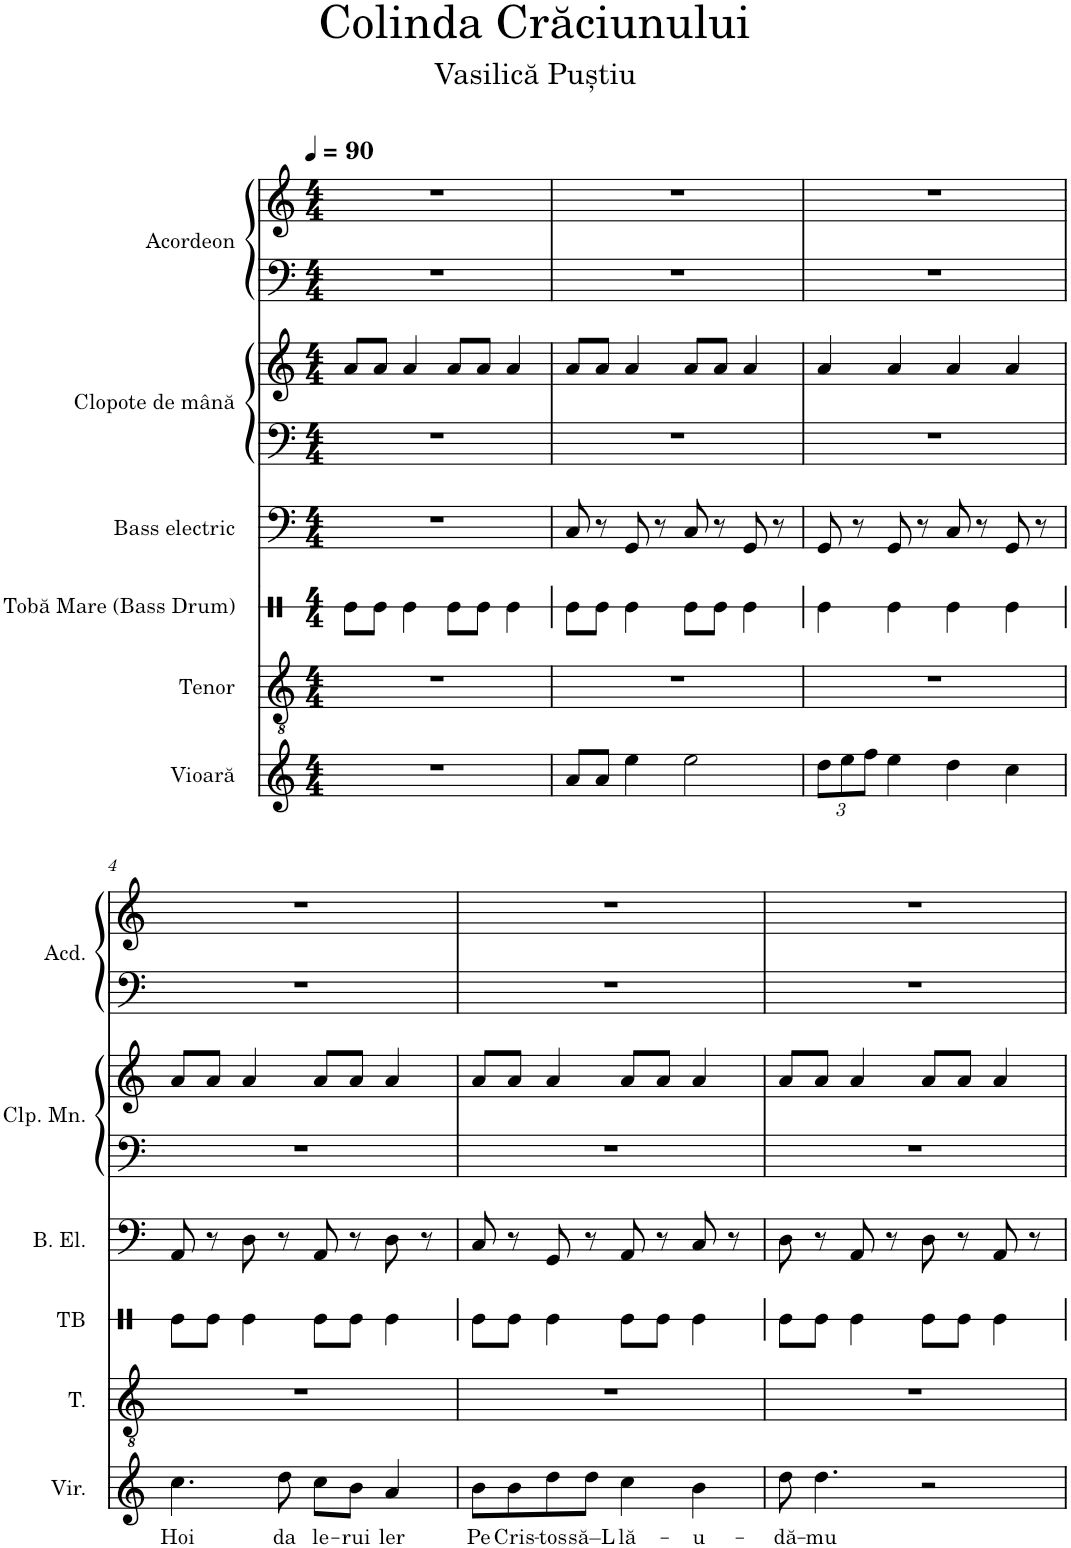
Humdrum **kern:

**kern	**text	**kern	**kern	**kern	**kern	**kern	**kern	**kern
*part6	*part6	*part5	*part4	*part3	*part2	*part2	*part1	*part1
*staff8	*staff8	*staff7	*staff6	*staff5	*staff4	*staff3	*staff2	*staff1
*I"Vioară	*	*I"Tenor	*I"Tobă Mare (Bass Drum)	*I"Bass electric	*I"Clopote de mână	*	*I"Acordeon	*
*I'Vir.	*	*I'T.	*I'TB	*I'B. El.	*I'Clp. Mn.	*	*I'Acd.	*
*	*	*	*stria1	*	*	*	*	*
*clefG2	*	*clefGv2	*clefX	*clefF4	*clefF4	*clefG2	*clefF4	*clefG2
*	*	*	*	*Trd7c12	*Trd-7c-12	*Trd-7c-12	*	*
*k[]	*	*k[]	*k[]	*k[]	*k[]	*k[]	*k[]	*k[]
*M4/4	*	*M4/4	*M4/4	*M4/4	*M4/4	*M4/4	*M4/4	*M4/4
*MM90	*	*MM90	*MM90	*MM90	*MM90	*MM90	*MM90	*MM90
=1	=1	=1	=1	=1	=1	=1	=1	=1
1r	.	1r	8Re\L	1r	1r	8a/L	1r	1r
.	.	.	8Re\J	.	.	8a/J	.	.
.	.	.	4Re\	.	.	4a/	.	.
.	.	.	8Re\L	.	.	8a/L	.	.
.	.	.	8Re\J	.	.	8a/J	.	.
.	.	.	4Re\	.	.	4a/	.	.
=2	=2	=2	=2	=2	=2	=2	=2	=2
8a/L	.	1r	8Re\L	8C/	1r	8a/L	1r	1r
8a/J	.	.	8Re\J	8r	.	8a/J	.	.
4ee\	.	.	4Re\	8GG/	.	4a/	.	.
.	.	.	.	8r	.	.	.	.
2ee\	.	.	8Re\L	8C/	.	8a/L	.	.
.	.	.	8Re\J	8r	.	8a/J	.	.
.	.	.	4Re\	8GG/	.	4a/	.	.
.	.	.	.	8r	.	.	.	.
=3	=3	=3	=3	=3	=3	=3	=3	=3
*Xbrackettup	*	*	*	*	*	*	*	*
12dd\L	.	1r	4Re\	8GG/	1r	4a/	1r	1r
12ee\	.	.	.	.	.	.	.	.
.	.	.	.	8r	.	.	.	.
12ff\J	.	.	.	.	.	.	.	.
4ee\	.	.	4Re\	8GG/	.	4a/	.	.
.	.	.	.	8r	.	.	.	.
4dd\	.	.	4Re\	8C/	.	4a/	.	.
.	.	.	.	8r	.	.	.	.
4cc\	.	.	4Re\	8GG/	.	4a/	.	.
.	.	.	.	8r	.	.	.	.
!!LO:LB:g=z
=4	=4	=4	=4	=4	=4	=4	=4	=4
!	!LO:LY:b	!	!	!	!	!	!	!
4.cc\	Hoi	1r	8Re\L	8AA/	1r	8a/L	1r	1r
.	.	.	8Re\J	8r	.	8a/J	.	.
.	.	.	4Re\	8D\	.	4a/	.	.
!	!LO:LY:b	!	!	!	!	!	!	!
8dd\	da	.	.	8r	.	.	.	.
!	!LO:LY:b	!	!	!	!	!	!	!
8cc\L	le-	.	8Re\L	8AA/	.	8a/L	.	.
!	!LO:LY:b	!	!	!	!	!	!	!
8b\J	-rui	.	8Re\J	8r	.	8a/J	.	.
!	!LO:LY:b	!	!	!	!	!	!	!
4a/	ler	.	4Re\	8D\	.	4a/	.	.
.	.	.	.	8r	.	.	.	.
=5	=5	=5	=5	=5	=5	=5	=5	=5
!	!LO:LY:b	!	!	!	!	!	!	!
8b\L	Pe	1r	8Re\L	8C/	1r	8a/L	1r	1r
!	!LO:LY:b	!	!	!	!	!	!	!
8b\	Cris-	.	8Re\J	8r	.	8a/J	.	.
!	!LO:LY:b	!	!	!	!	!	!	!
8dd\	-tos	.	4Re\	8GG/	.	4a/	.	.
!	!LO:LY:b	!	!	!	!	!	!	!
8dd\J	să–L	.	.	8r	.	.	.	.
!	!LO:LY:b	!	!	!	!	!	!	!
4cc\	lă-	.	8Re\L	8AA/	.	8a/L	.	.
.	.	.	8Re\J	8r	.	8a/J	.	.
!	!LO:LY:b	!	!	!	!	!	!	!
4b\	-u-	.	4Re\	8C/	.	4a/	.	.
.	.	.	.	8r	.	.	.	.
=6	=6	=6	=6	=6	=6	=6	=6	=6
!	!LO:LY:b	!	!	!	!	!	!	!
8dd\	-dă-	1r	8Re\L	8D\	1r	8a/L	1r	1r
!	!LO:LY:b	!	!	!	!	!	!	!
4.dd\	-mu	.	8Re\J	8r	.	8a/J	.	.
.	.	.	4Re\	8AA/	.	4a/	.	.
.	.	.	.	8r	.	.	.	.
2r	.	.	8Re\L	8D\	.	8a/L	.	.
.	.	.	8Re\J	8r	.	8a/J	.	.
.	.	.	4Re\	8AA/	.	4a/	.	.
.	.	.	.	8r	.	.	.	.
=	=	=	=	=	=	=	=	=
*-	*-	*-	*-	*-	*-	*-	*-	*-
